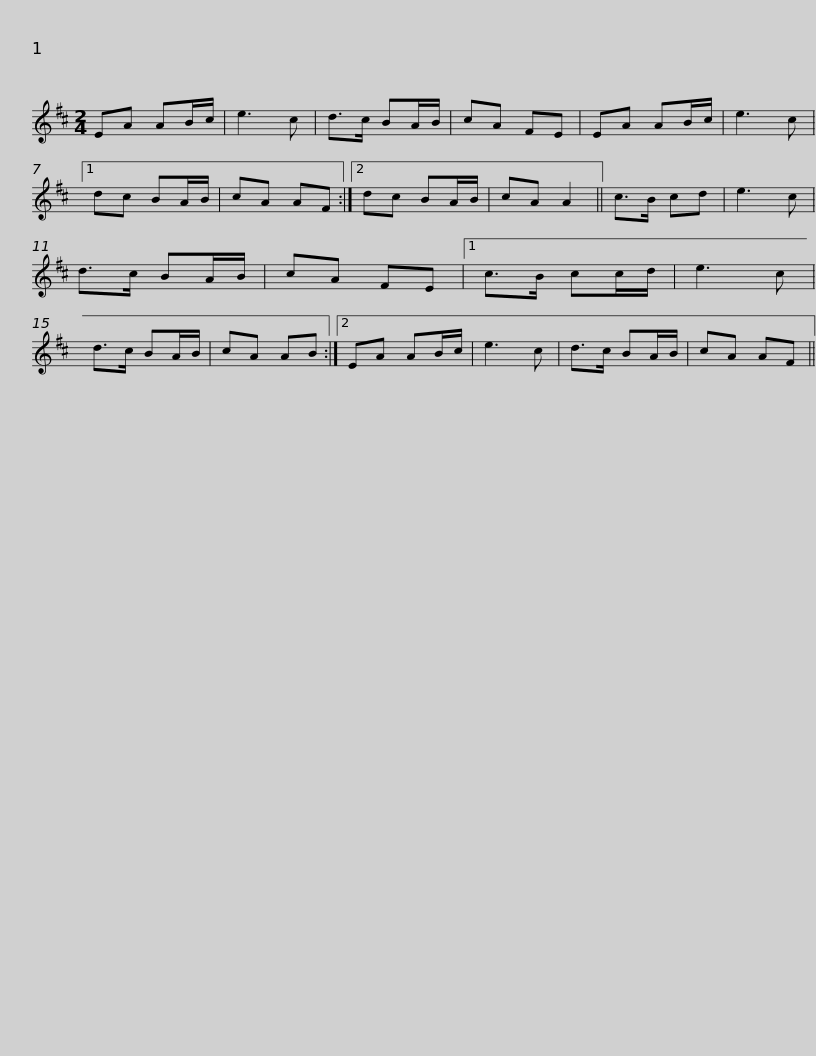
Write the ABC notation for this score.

X:1
L:1/8
M:2/4
I:linebreak $
K:D
V:1 treble
V:1
 EA AB/c/ | e3 c | d>c BA/B/ | cA FE | EA AB/c/ | %5
 e3 c |1 dc BA/B/ | cA AF :|2 dc BA/B/ | cA A2 ||$ %10
 c>B cd | e3 c | d>c BA/B/ | cA FE |1 c>B cc/d/ | %15
 e3 c | d>c BA/B/ | cA AB :|2 EA AB/c/ | e3 c |$ %20
 d>c BA/B/ | cA AF || %22
